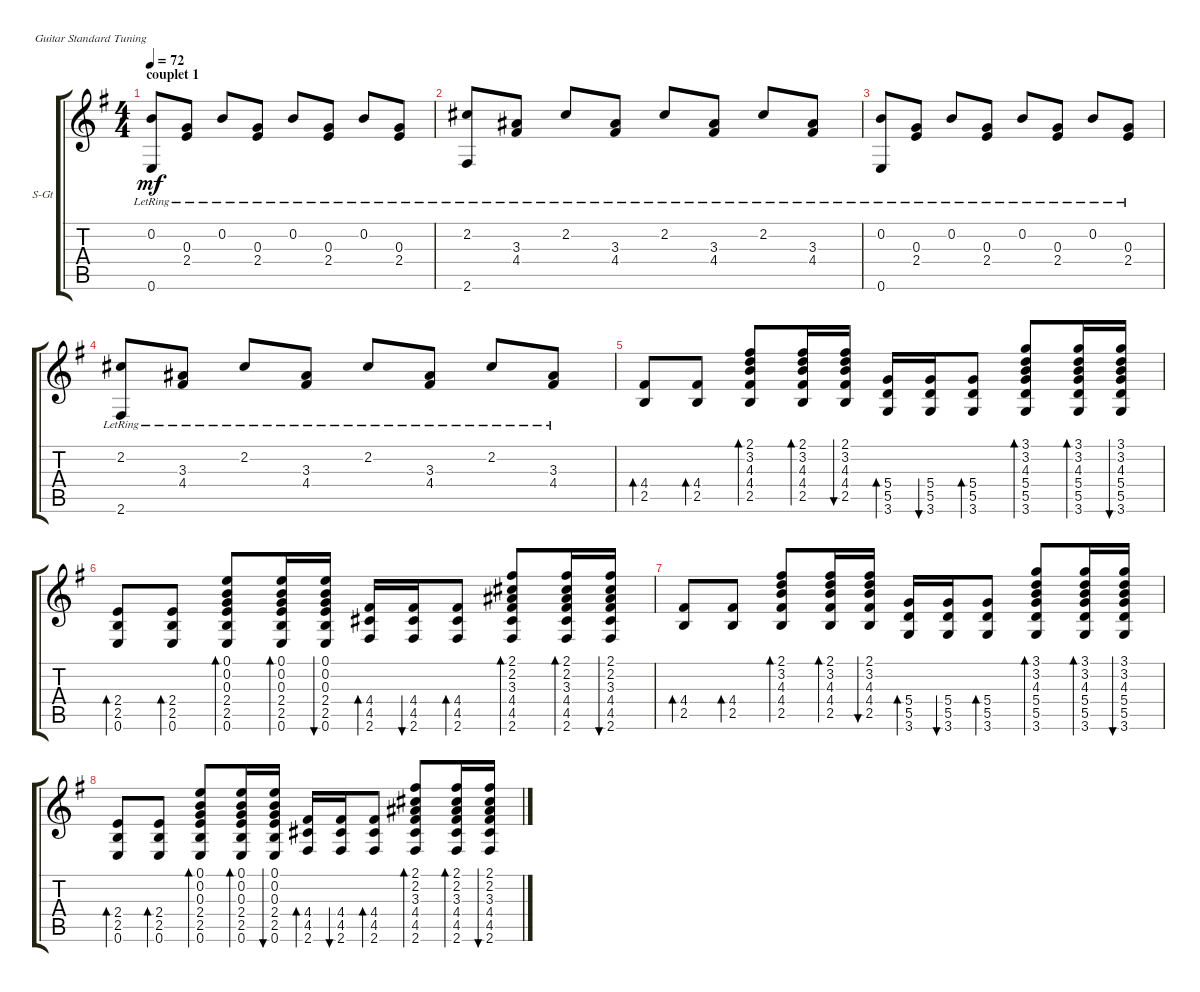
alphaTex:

\defaultSystemsLayout 4
\bracketExtendMode groupsimilarinstruments
\firstSystemTrackNameOrientation horizontal
\otherSystemsTrackNameOrientation horizontal
\track ("Steel Guitar" "S-Gt") {instrument acousticguitarsteel}
\staff {score tabs}
\tuning (E4 B3 G3 D3 A2 E2)
\ts (4 4)
\section ("" "couplet 1")
\tempo 72
\clef g2
\ks eminor
(0.6{lr} 0.2{lr}).8{dy mf instrument acousticguitarsteel} (2.4{lr} 0.3{lr}).8 0.2{lr}.8 (2.4{lr} 0.3{lr}).8 0.2{lr}.8 (2.4{lr} 0.3{lr}).8 0.2{lr}.8 (2.4{lr} 0.3{lr}).8 |
(2.6{lr} 2.2{lr}).8 (4.4{lr} 3.3{lr}).8 2.2{lr}.8 (4.4{lr} 3.3{lr}).8 2.2{lr}.8 (4.4{lr} 3.3{lr}).8 2.2{lr}.8 (4.4{lr} 3.3{lr}).8 |
(0.6{lr} 0.2{lr}).8 (2.4{lr} 0.3{lr}).8 0.2{lr}.8 (2.4{lr} 0.3{lr}).8 0.2{lr}.8 (2.4{lr} 0.3{lr}).8 0.2{lr}.8 (2.4{lr} 0.3{lr}).8 |
(2.6{lr} 2.2{lr}).8 (4.4{lr} 3.3{lr}).8 2.2{lr}.8 (4.4{lr} 3.3{lr}).8 2.2{lr}.8 (4.4{lr} 3.3{lr}).8 2.2{lr}.8 (4.4{lr} 3.3{lr}).8 |
(2.5 4.4).8{bd 30} (2.5 4.4).8{bd 30} (2.5 4.4 4.3 3.2 2.1).8{bd 30} (2.5 4.4 4.3 3.2 2.1).16{bd 30} (2.5 4.4 4.3 3.2 2.1).16{bu 30} (3.6 5.5 5.4).16{bd 30} (3.6 5.5 5.4).16{bu 30} (3.6 5.5 5.4).8{bd 30} (3.6 5.5 3.1 3.2 4.3 5.4).8{bd 30} (3.6 5.5 3.1 3.2 4.3 5.4).16{bd 30} (3.6 5.5 3.1 3.2 4.3 5.4).16{bu 30} |
(2.5 2.4 0.6).8{bd 30} (2.5 2.4 0.6).8{bd 30} (2.5 2.4 0.3 0.2 0.1 0.6).8{bd 30} (2.5 2.4 0.3 0.2 0.1 0.6).16{bd 30} (2.5 2.4 0.3 0.2 0.1 0.6).16{bu 30} (2.6 4.5 4.4).16{bd 30} (2.6 4.5 4.4).16{bu 30} (2.6 4.5 4.4).8{bd 30} (2.6 4.5 2.1 2.2 3.3 4.4).8{bd 30} (2.6 4.5 2.1 2.2 3.3 4.4).16{bd 30} (2.6 4.5 2.1 2.2 3.3 4.4).16{bu 30} |
(2.5 4.4).8{bd 30} (2.5 4.4).8{bd 30} (2.5 4.4 4.3 3.2 2.1).8{bd 30} (2.5 4.4 4.3 3.2 2.1).16{bd 30} (2.5 4.4 4.3 3.2 2.1).16{bu 30} (3.6 5.5 5.4).16{bd 30} (3.6 5.5 5.4).16{bu 30} (3.6 5.5 5.4).8{bd 30} (3.6 5.5 3.1 3.2 4.3 5.4).8{bd 30} (3.6 5.5 3.1 3.2 4.3 5.4).16{bd 30} (3.6 5.5 3.1 3.2 4.3 5.4).16{bu 30} |
\scale
0.416 (2.5 2.4 0.6).8{bd 30} (2.5 2.4 0.6).8{bd 30} (2.5 2.4 0.3 0.2 0.1 0.6).8{bd 30} (2.5 2.4 0.3 0.2 0.1 0.6).16{bd 30} (2.5 2.4 0.3 0.2 0.1 0.6).16{bu 30} (2.6 4.5 4.4).16{bd 30} (2.6 4.5 4.4).16{bu 30} (2.6 4.5 4.4).8{bd 30} (2.6 4.5 2.1 2.2 3.3 4.4).8{bd 30} (2.6 4.5 2.1 2.2 3.3 4.4).16{bd 30} (2.6 4.5 2.1 2.2 3.3 4.4).16{bu 30}
